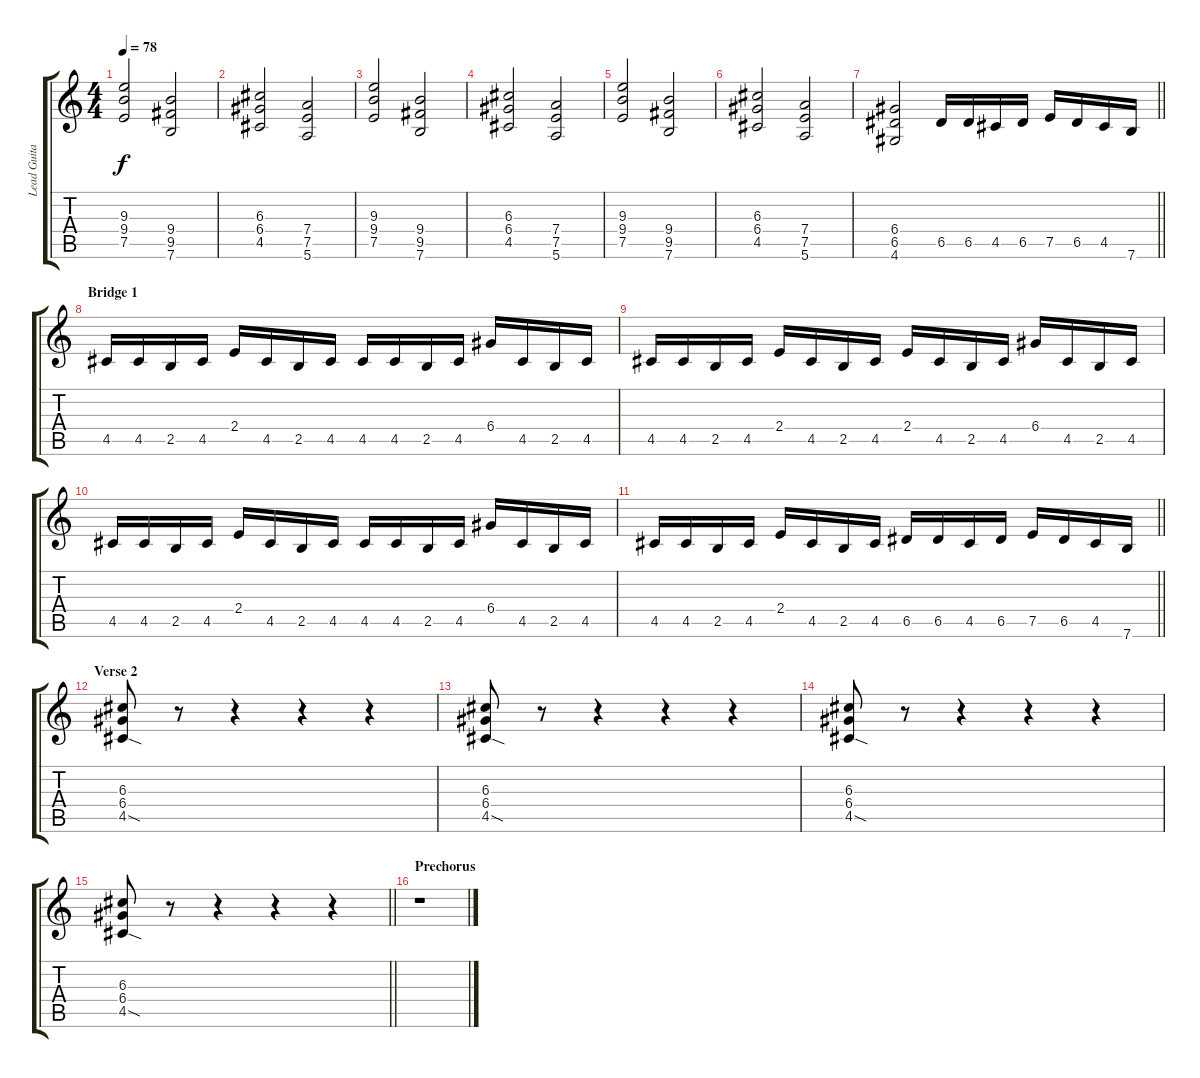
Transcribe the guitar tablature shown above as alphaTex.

\track ("Lead Guitar" "Lead Guita") {instrument overdrivenguitar}
\staff {score tabs}
\tuning (E4 B3 G3 D3 A2 E2) {hide}
\ts (4 4)
\tempo 78
\clef g2
\ks c
(9.3 9.4 7.5).2{dy f} (9.4 9.5 7.6).2 |
(6.3 6.4 4.5).2 (7.4 7.5 5.6).2 |
(9.3 9.4 7.5).2 (9.4 9.5 7.6).2 |
(6.3 6.4 4.5).2 (7.4 7.5 5.6).2 |
(9.3 9.4 7.5).2 (9.4 9.5 7.6).2 |
(6.3 6.4 4.5).2 (7.4 7.5 5.6).2 |
\barLineRight lightlight
(6.4 6.5 4.6).2 6.5.16 6.5.16 4.5.16 6.5.16 7.5.16 6.5.16 4.5.16 7.6.16 |
\section ("" "Bridge 1")
4.5.16 4.5.16 2.5.16 4.5.16 2.4.16 4.5.16 2.5.16 4.5.16 4.5.16 4.5.16 2.5.16 4.5.16 6.4.16 4.5.16 2.5.16 4.5.16 |
4.5.16 4.5.16 2.5.16 4.5.16 2.4.16 4.5.16 2.5.16 4.5.16 2.4.16 4.5.16 2.5.16 4.5.16 6.4.16 4.5.16 2.5.16 4.5.16 |
4.5.16 4.5.16 2.5.16 4.5.16 2.4.16 4.5.16 2.5.16 4.5.16 4.5.16 4.5.16 2.5.16 4.5.16 6.4.16 4.5.16 2.5.16 4.5.16 |
\barLineRight lightlight
4.5.16 4.5.16 2.5.16 4.5.16 2.4.16 4.5.16 2.5.16 4.5.16 6.5.16 6.5.16 4.5.16 6.5.16 7.5.16 6.5.16 4.5.16 7.6.16 |
\section ("" "Verse 2")
(6.3 6.4 4.5{sod}).8 r.8 r.4 r.4 r.4 |
(6.3 6.4 4.5{sod}).8 r.8 r.4 r.4 r.4 |
(6.3 6.4 4.5{sod}).8 r.8 r.4 r.4 r.4 |
\barLineRight lightlight
(6.3 6.4 4.5{sod}).8 r.8 r.4 r.4 r.4 |
\section ("" "Prechorus")
r.1
